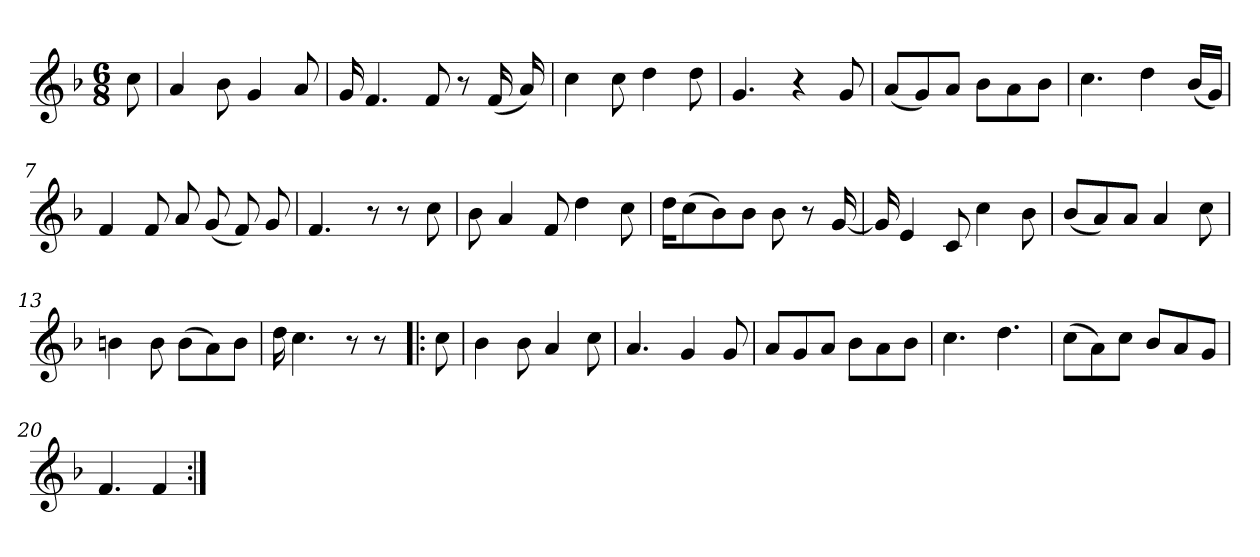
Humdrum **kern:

**kern
*part1
*staff1
*clefG2
*k[b-]
*F:
*M6/8
*MM120
=
8cc
=1
4a
8b-
4g
8a
=2
16g
4.f
8f
8r
(16f
16a)
=3
4cc
8cc
4dd
8dd
=4
4.g
4r
8g
=5
(8a/L
8g/)
8a/J
8b-\L
8a\
8b-\J
=6
4.cc
4dd
(16b-/LL
16g/JJ)
=7
4f
8f
8a
(8g
8f)
8g
=8
4.f
8r
8r
8cc
=9
8b-
4a
8f
4dd
8cc
=10
16dd\KL
(8cc\
8b-\)
8b-\J
8b-
8r
[16g
=11
16g]
4e
8c
4cc
8b-
=12
(8b-/L
8a/)
8a/J
4a
8cc
=13
4bn
8b
(8b\L
8a\)
8b\J
=14
16dd
4.cc
8r
8r
=!|:
8cc
=15
4b-
8b-
4a
8cc
=16
4.a
4g
8g
=17
8a/L
8g/
8a/J
8b-\L
8a\
8b-\J
=18
4.cc
4.dd
=19
(8cc\L
8a\)
8cc\J
8b-/L
8a/
8g/J
=20
4.f
4f
=:|!
*-
